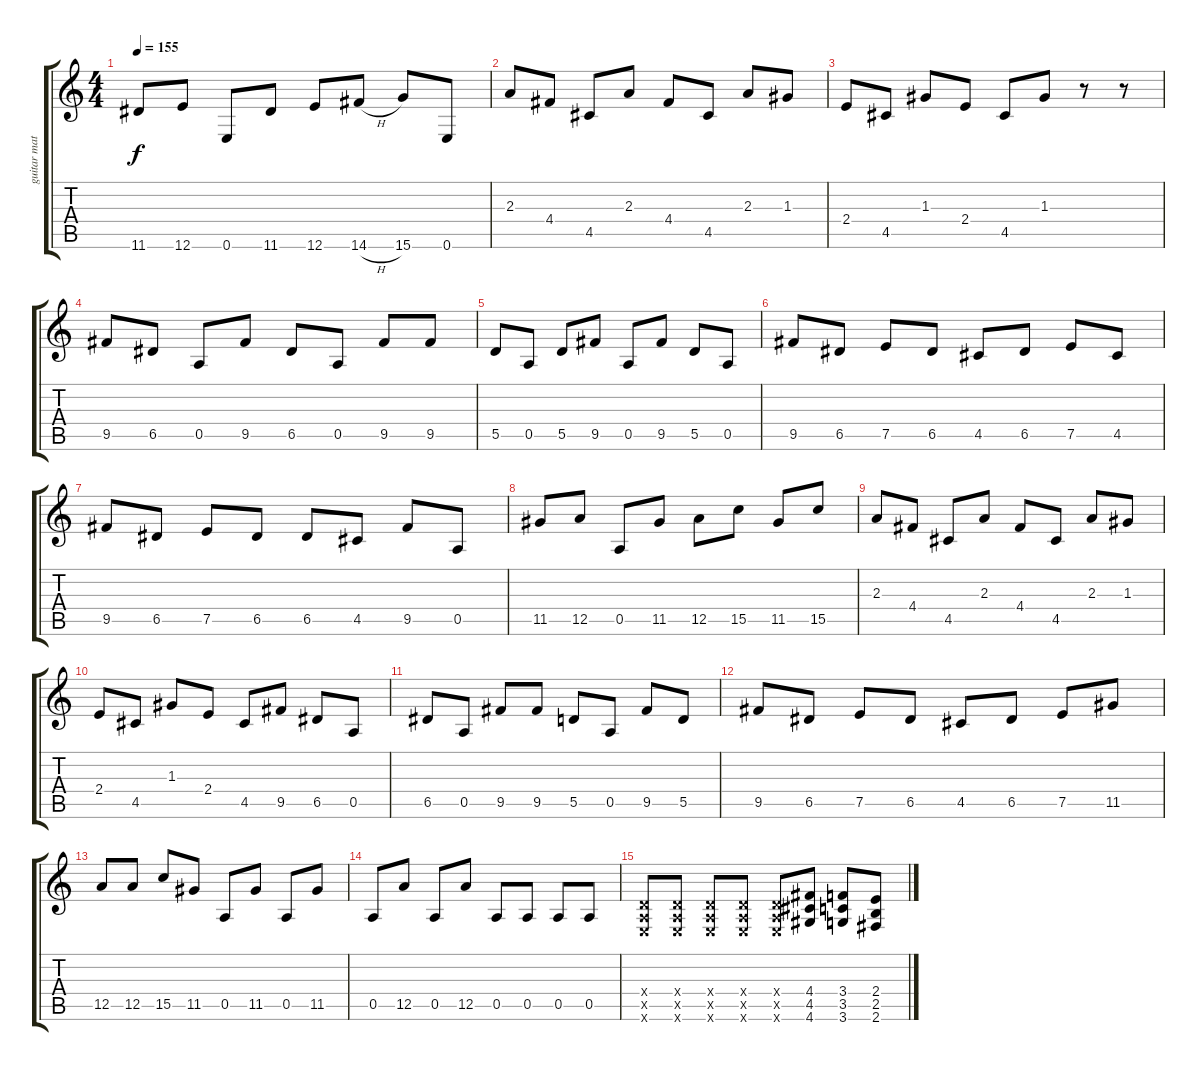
\track ("guitar matt" "guitar mat") {instrument distortionguitar}
\staff {score tabs}
\tuning (E4 B3 G3 D3 A2 E2) {hide}
\ts (4 4)
\tempo 155
\clef g2
\ks c
11.6.8{dy f} 12.6.8 0.6.8 11.6.8 12.6.8 14.6{h}.8 15.6.8 0.6.8 |
2.3.8 4.4.8 4.5.8 2.3.8 4.4.8 4.5.8 2.3.8 1.3.8 |
2.4.8 4.5.8 1.3.8 2.4.8 4.5.8 1.3.8 r.8 r.8 |
9.5.8 6.5.8 0.5.8 9.5.8 6.5.8 0.5.8 9.5.8 9.5.8 |
5.5.8 0.5.8 5.5.8 9.5.8 0.5.8 9.5.8 5.5.8 0.5.8 |
9.5.8 6.5.8 7.5.8 6.5.8 4.5.8 6.5.8 7.5.8 4.5.8 |
9.5.8 6.5.8 7.5.8 6.5.8 6.5.8 4.5.8 9.5.8 0.5.8 |
11.5.8 12.5.8 0.5.8 11.5.8 12.5.8 15.5.8 11.5.8 15.5.8 |
2.3.8 4.4.8 4.5.8 2.3.8 4.4.8 4.5.8 2.3.8 1.3.8 |
2.4.8 4.5.8 1.3.8 2.4.8 4.5.8 9.5.8 6.5.8 0.5.8 |
6.5.8 0.5.8 9.5.8 9.5.8 5.5.8 0.5.8 9.5.8 5.5.8 |
9.5.8 6.5.8 7.5.8 6.5.8 4.5.8 6.5.8 7.5.8 11.5.8 |
12.5.8 12.5.8 15.5.8 11.5.8 0.5.8 11.5.8 0.5.8 11.5.8 |
0.5.8 12.5.8 0.5.8 12.5.8 0.5.8 0.5.8 0.5.8 0.5.8 |
(0.4{x} 0.5{x} 0.6{x}).8 (0.4{x} 0.5{x} 0.6{x}).8 (0.4{x} 0.5{x} 0.6{x}).8 (0.4{x} 0.5{x} 0.6{x}).8 (0.4{x} 0.5{x} 0.6{x}).8 (4.4 4.5 4.6).8 (3.4 3.5 3.6).8 (2.4 2.5 2.6).8
